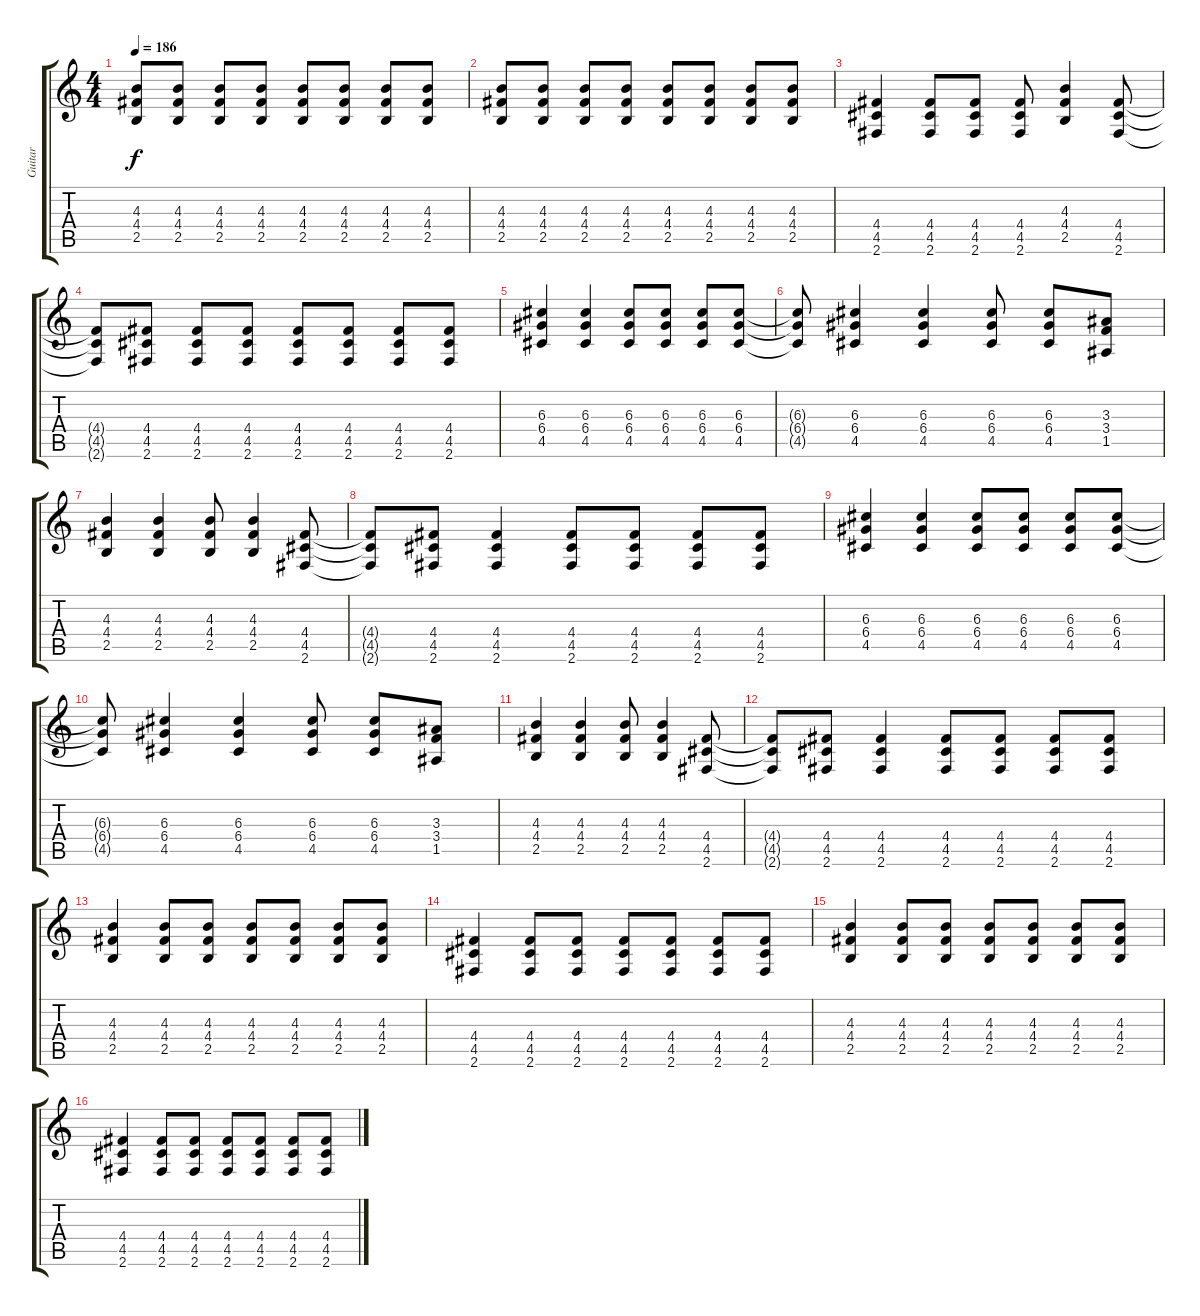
\track ("Guitar" "Guitar") {instrument distortionguitar}
\staff {score tabs}
\tuning (E4 B3 G3 D3 A2 E2) {hide}
\ts (4 4)
\tempo 186
\clef g2
\ks c
(4.3 4.4 2.5).8{dy f} (4.3 4.4 2.5).8 (4.3 4.4 2.5).8 (4.3 4.4 2.5).8 (4.3 4.4 2.5).8 (4.3 4.4 2.5).8 (4.3 4.4 2.5).8 (4.3 4.4 2.5).8 |
(4.3 4.4 2.5).8 (4.3 4.4 2.5).8 (4.3 4.4 2.5).8 (4.3 4.4 2.5).8 (4.3 4.4 2.5).8 (4.3 4.4 2.5).8 (4.3 4.4 2.5).8 (4.3 4.4 2.5).8 |
(4.4 4.5 2.6).4 (4.4 4.5 2.6).8 (4.4 4.5 2.6).8 (4.4 4.5 2.6).8 (4.3 4.4 2.5).4 (4.4 4.5 2.6).8 |
(4.4{t} 4.5{t} 2.6{t}).8 (4.4 4.5 2.6).8 (4.4 4.5 2.6).8 (4.4 4.5 2.6).8 (4.4 4.5 2.6).8 (4.4 4.5 2.6).8 (4.4 4.5 2.6).8 (4.4 4.5 2.6).8 |
(6.3 6.4 4.5).4 (6.3 6.4 4.5).4 (6.3 6.4 4.5).8 (6.3 6.4 4.5).8 (6.3 6.4 4.5).8 (6.3 6.4 4.5).8 |
(6.3{t} 6.4{t} 4.5{t}).8 (6.3 6.4 4.5).4 (6.3 6.4 4.5).4 (6.3 6.4 4.5).8 (6.3 6.4 4.5).8 (3.3 3.4 1.5).8 |
(4.3 4.4 2.5).4 (4.3 4.4 2.5).4 (4.3 4.4 2.5).8 (4.3 4.4 2.5).4 (4.4 4.5 2.6).8 |
(4.4{t} 4.5{t} 2.6{t}).8 (4.4 4.5 2.6).8 (4.4 4.5 2.6).4 (4.4 4.5 2.6).8 (4.4 4.5 2.6).8 (4.4 4.5 2.6).8 (4.4 4.5 2.6).8 |
(6.3 6.4 4.5).4 (6.3 6.4 4.5).4 (6.3 6.4 4.5).8 (6.3 6.4 4.5).8 (6.3 6.4 4.5).8 (6.3 6.4 4.5).8 |
(6.3{t} 6.4{t} 4.5{t}).8 (6.3 6.4 4.5).4 (6.3 6.4 4.5).4 (6.3 6.4 4.5).8 (6.3 6.4 4.5).8 (3.3 3.4 1.5).8 |
(4.3 4.4 2.5).4 (4.3 4.4 2.5).4 (4.3 4.4 2.5).8 (4.3 4.4 2.5).4 (4.4 4.5 2.6).8 |
(4.4{t} 4.5{t} 2.6{t}).8 (4.4 4.5 2.6).8 (4.4 4.5 2.6).4 (4.4 4.5 2.6).8 (4.4 4.5 2.6).8 (4.4 4.5 2.6).8 (4.4 4.5 2.6).8 |
(4.3 4.4 2.5).4 (4.3 4.4 2.5).8 (4.3 4.4 2.5).8 (4.3 4.4 2.5).8 (4.3 4.4 2.5).8 (4.3 4.4 2.5).8 (4.3 4.4 2.5).8 |
(4.4 4.5 2.6).4 (4.4 4.5 2.6).8 (4.4 4.5 2.6).8 (4.4 4.5 2.6).8 (4.4 4.5 2.6).8 (4.4 4.5 2.6).8 (4.4 4.5 2.6).8 |
(4.3 4.4 2.5).4 (4.3 4.4 2.5).8 (4.3 4.4 2.5).8 (4.3 4.4 2.5).8 (4.3 4.4 2.5).8 (4.3 4.4 2.5).8 (4.3 4.4 2.5).8 |
(4.4 4.5 2.6).4 (4.4 4.5 2.6).8 (4.4 4.5 2.6).8 (4.4 4.5 2.6).8 (4.4 4.5 2.6).8 (4.4 4.5 2.6).8 (4.4 4.5 2.6).8
